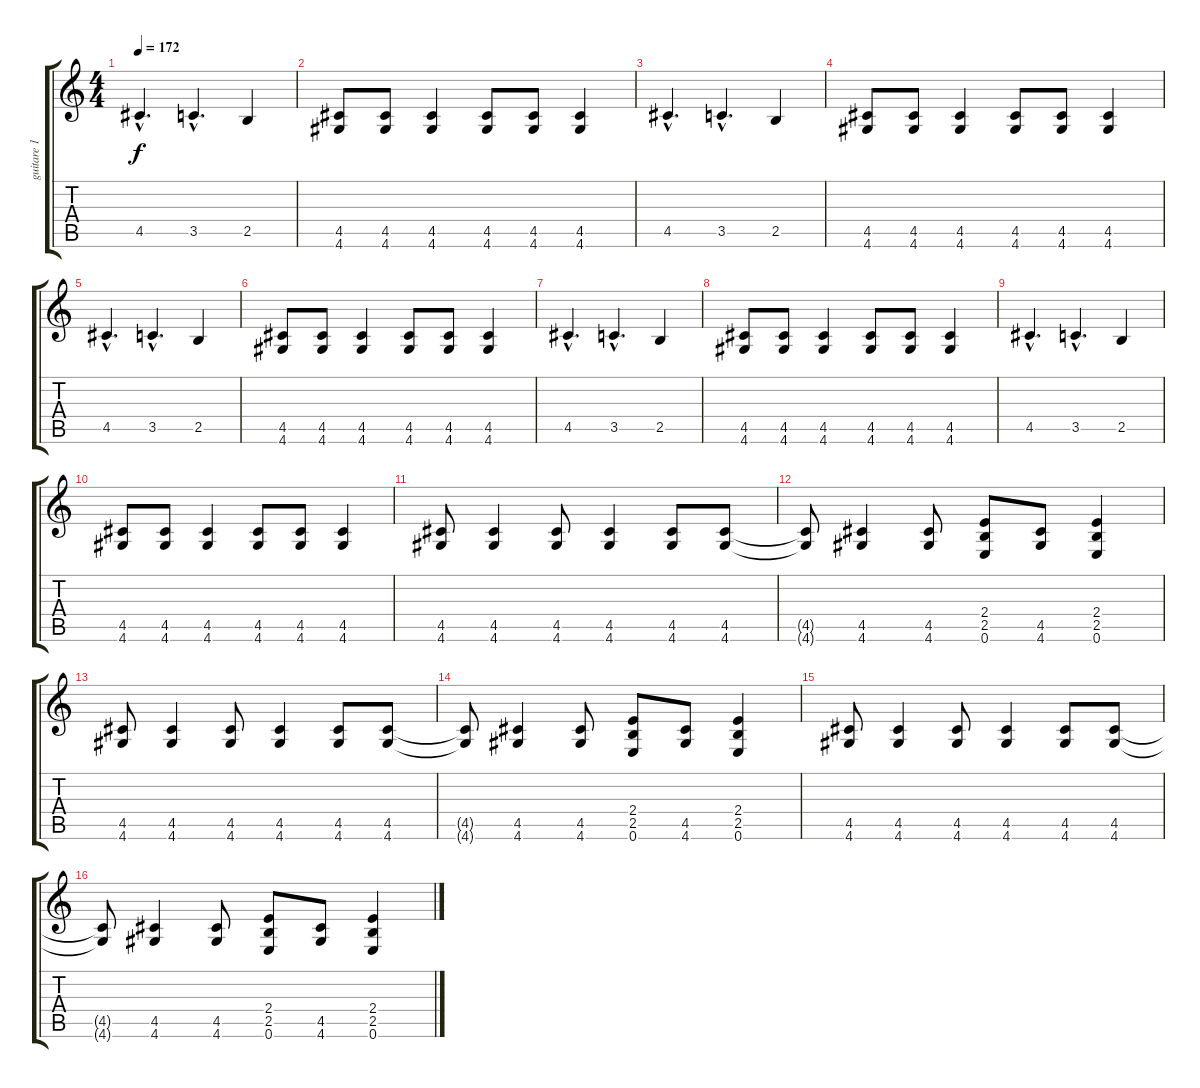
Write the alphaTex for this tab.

\track ("guitare 1" "guitare 1") {instrument distortionguitar}
\staff {score tabs}
\tuning (E4 B3 G3 D3 A2 E2) {hide}
\ts (4 4)
\tempo 172
\clef g2
\ks c
4.5{hac}.4{d dy f} 3.5{hac}.4{d} 2.5.4 |
(4.5 4.6).8 (4.5 4.6).8 (4.5 4.6).4 (4.5 4.6).8 (4.5 4.6).8 (4.5 4.6).4 |
4.5{hac}.4{d} 3.5{hac}.4{d} 2.5.4 |
(4.5 4.6).8 (4.5 4.6).8 (4.5 4.6).4 (4.5 4.6).8 (4.5 4.6).8 (4.5 4.6).4 |
4.5{hac}.4{d} 3.5{hac}.4{d} 2.5.4 |
(4.5 4.6).8 (4.5 4.6).8 (4.5 4.6).4 (4.5 4.6).8 (4.5 4.6).8 (4.5 4.6).4 |
4.5{hac}.4{d} 3.5{hac}.4{d} 2.5.4 |
(4.5 4.6).8 (4.5 4.6).8 (4.5 4.6).4 (4.5 4.6).8 (4.5 4.6).8 (4.5 4.6).4 |
4.5{hac}.4{d} 3.5{hac}.4{d} 2.5.4 |
(4.5 4.6).8 (4.5 4.6).8 (4.5 4.6).4 (4.5 4.6).8 (4.5 4.6).8 (4.5 4.6).4 |
(4.5 4.6).8 (4.5 4.6).4 (4.5 4.6).8 (4.5 4.6).4 (4.5 4.6).8 (4.5 4.6).8 |
(4.5{t} 4.6{t}).8 (4.5 4.6).4 (4.5 4.6).8 (2.4 2.5 0.6).8 (4.5 4.6).8 (2.4 2.5 0.6).4 |
(4.5 4.6).8 (4.5 4.6).4 (4.5 4.6).8 (4.5 4.6).4 (4.5 4.6).8 (4.5 4.6).8 |
(4.5{t} 4.6{t}).8 (4.5 4.6).4 (4.5 4.6).8 (2.4 2.5 0.6).8 (4.5 4.6).8 (2.4 2.5 0.6).4 |
(4.5 4.6).8 (4.5 4.6).4 (4.5 4.6).8 (4.5 4.6).4 (4.5 4.6).8 (4.5 4.6).8 |
(4.5{t} 4.6{t}).8 (4.5 4.6).4 (4.5 4.6).8 (2.4 2.5 0.6).8 (4.5 4.6).8 (2.4 2.5 0.6).4
